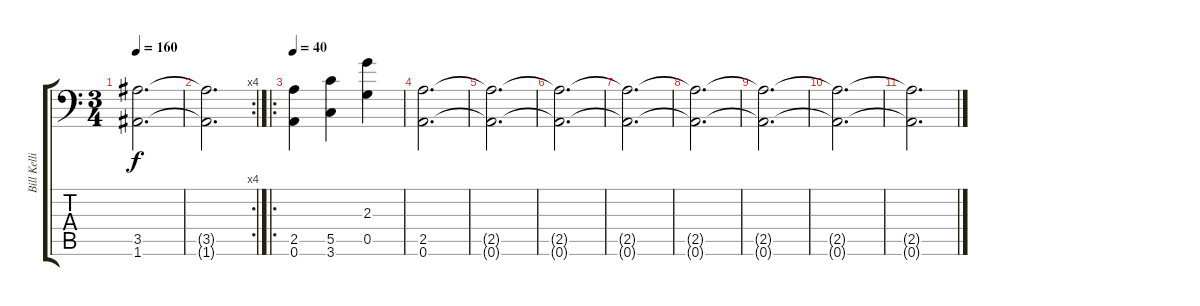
\track ("Bill Kelliher" "Bill Kelli") {instrument distortionguitar}
\staff {score tabs}
\tuning (D4 A3 F3 C3 G2 A1) {hide}
\ts (3 4)
\tempo 160
\clef f4
\ks c
(3.5 1.6).2{d dy f} |
\rc 4
(3.5{t} 1.6{t}).2{d} |
\ro
\tempo 40
(2.5 0.6).4 (5.5 3.6).4 (2.3 0.5).4 |
(2.5 0.6).2{d} |
(2.5{t} 0.6{t}).2{d} |
(2.5{t} 0.6{t}).2{d} |
(2.5{t} 0.6{t}).2{d} |
(2.5{t} 0.6{t}).2{d} |
(2.5{t} 0.6{t}).2{d} |
(2.5{t} 0.6{t}).2{d} |
(2.5{t} 0.6{t}).2{d}
